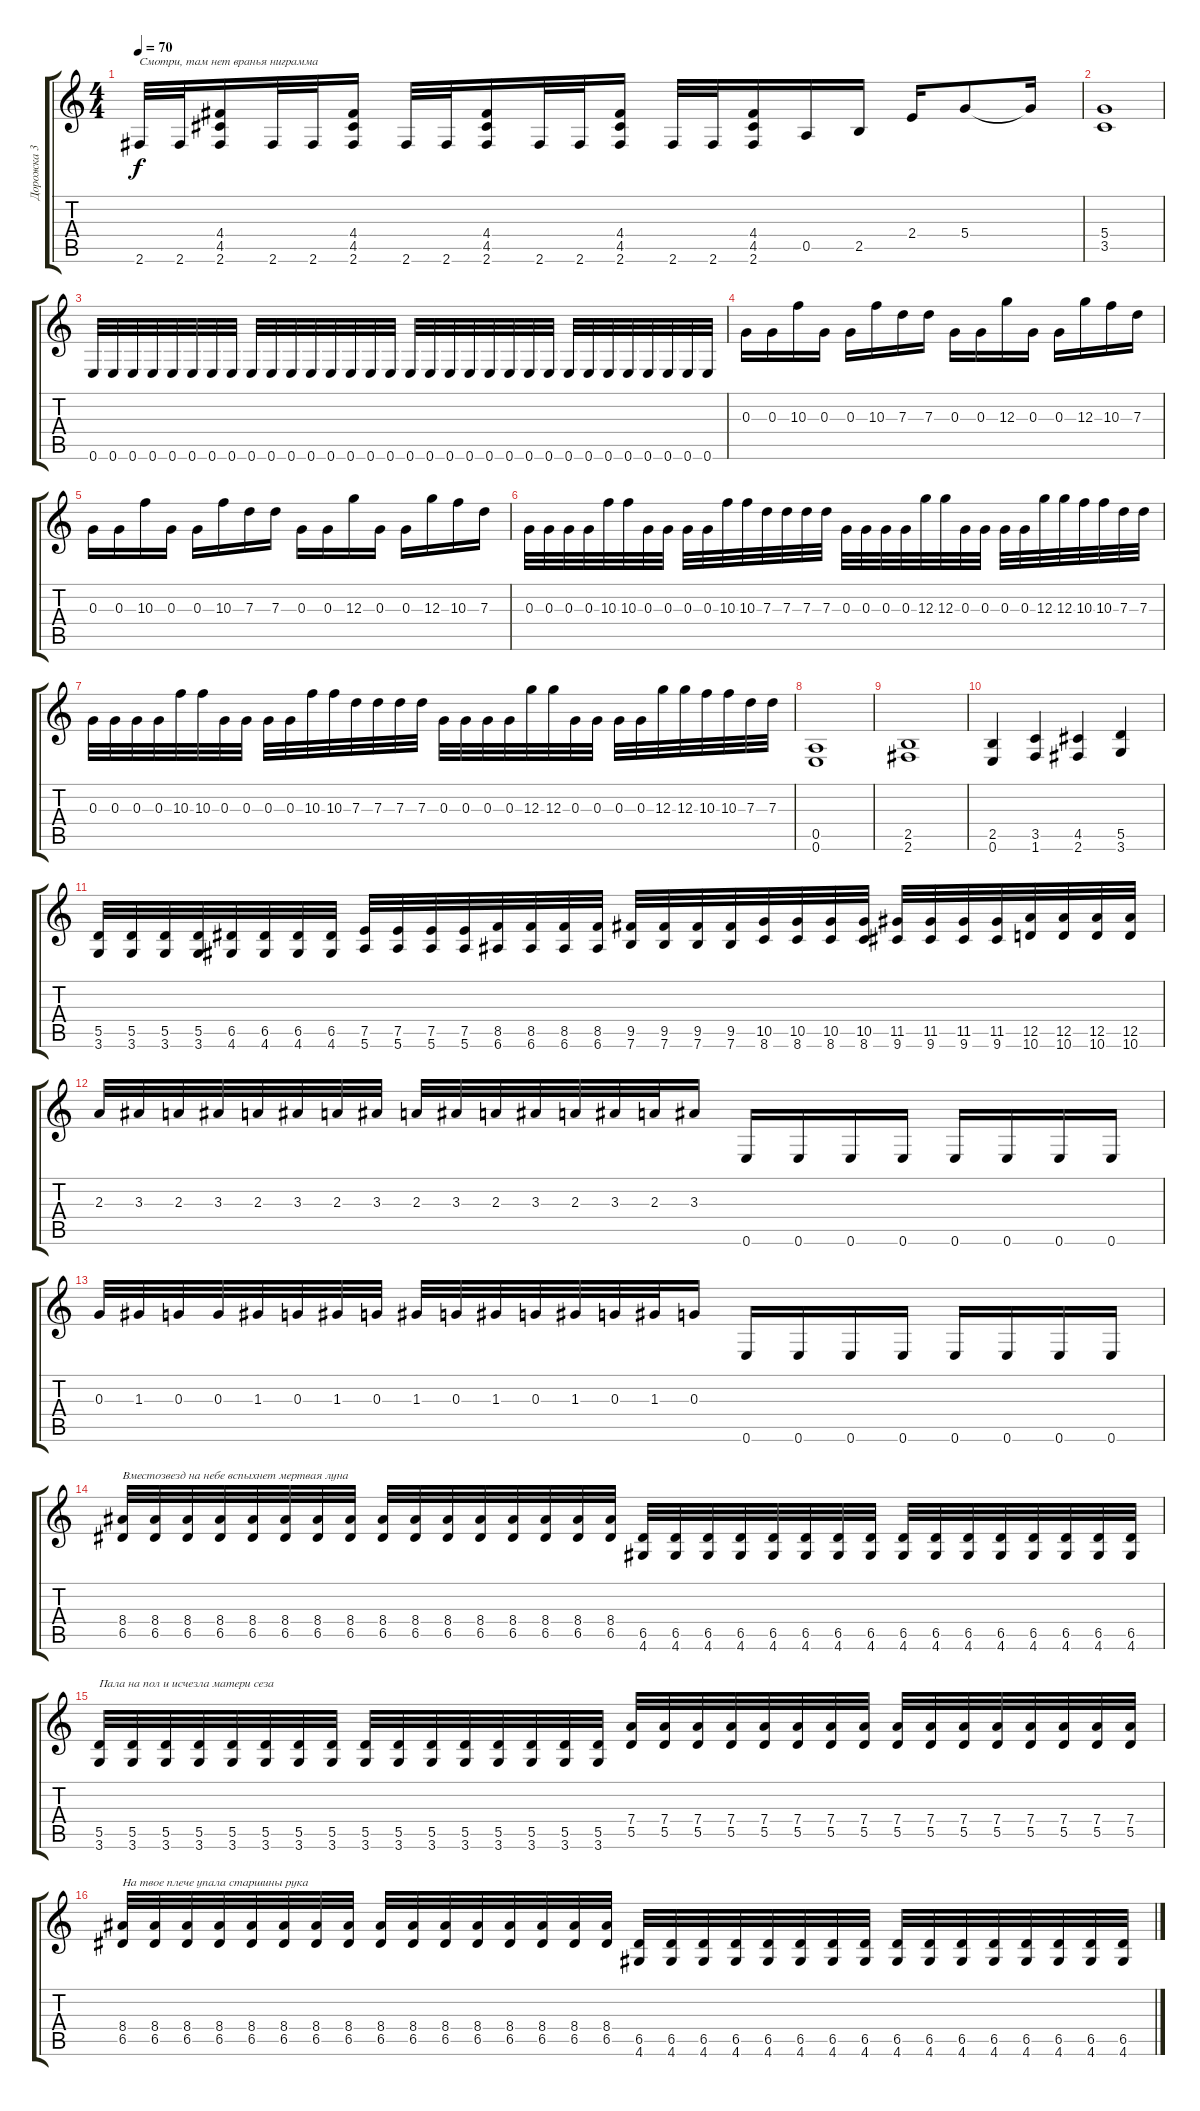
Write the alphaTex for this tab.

\track ("Дорожка 3" "Дорожка 3") {instrument distortionguitar}
\staff {score tabs}
\tuning (E4 B3 G3 D3 A2 E2) {hide}
\ts (4 4)
\tempo 70
\clef g2
\ks c
2.6.32{txt "Смотри, там нет вранья ниграмма" dy f} 2.6.32 (4.4 4.5 2.6).16 2.6.32 2.6.32 (4.4 4.5 2.6).16 2.6.32 2.6.32 (4.4 4.5 2.6).16 2.6.32 2.6.32 (4.4 4.5 2.6).16 2.6.32 2.6.32 (4.4 4.5 2.6).16 0.5.16 2.5.16 2.4.16 5.4.8 5.4{t}.16 |
(5.4 3.5).1 |
0.6.32 0.6.32 0.6.32 0.6.32 0.6.32 0.6.32 0.6.32 0.6.32 0.6.32 0.6.32 0.6.32 0.6.32 0.6.32 0.6.32 0.6.32 0.6.32 0.6.32 0.6.32 0.6.32 0.6.32 0.6.32 0.6.32 0.6.32 0.6.32 0.6.32 0.6.32 0.6.32 0.6.32 0.6.32 0.6.32 0.6.32 0.6.32 |
0.3.16 0.3.16 10.3.16 0.3.16 0.3.16 10.3.16 7.3.16 7.3.16 0.3.16 0.3.16 12.3.16 0.3.16 0.3.16 12.3.16 10.3.16 7.3.16 |
0.3.16 0.3.16 10.3.16 0.3.16 0.3.16 10.3.16 7.3.16 7.3.16 0.3.16 0.3.16 12.3.16 0.3.16 0.3.16 12.3.16 10.3.16 7.3.16 |
0.3.32 0.3.32 0.3.32 0.3.32 10.3.32 10.3.32 0.3.32 0.3.32 0.3.32 0.3.32 10.3.32 10.3.32 7.3.32 7.3.32 7.3.32 7.3.32 0.3.32 0.3.32 0.3.32 0.3.32 12.3.32 12.3.32 0.3.32 0.3.32 0.3.32 0.3.32 12.3.32 12.3.32 10.3.32 10.3.32 7.3.32 7.3.32 |
0.3.32 0.3.32 0.3.32 0.3.32 10.3.32 10.3.32 0.3.32 0.3.32 0.3.32 0.3.32 10.3.32 10.3.32 7.3.32 7.3.32 7.3.32 7.3.32 0.3.32 0.3.32 0.3.32 0.3.32 12.3.32 12.3.32 0.3.32 0.3.32 0.3.32 0.3.32 12.3.32 12.3.32 10.3.32 10.3.32 7.3.32 7.3.32 |
(0.5 0.6).1 |
(2.5 2.6).1 |
(2.5 0.6).4 (3.5 1.6).4 (4.5 2.6).4 (5.5 3.6).4 |
(5.5 3.6).32 (5.5 3.6).32 (5.5 3.6).32 (5.5 3.6).32 (6.5 4.6).32 (6.5 4.6).32 (6.5 4.6).32 (6.5 4.6).32 (7.5 5.6).32 (7.5 5.6).32 (7.5 5.6).32 (7.5 5.6).32 (8.5 6.6).32 (8.5 6.6).32 (8.5 6.6).32 (8.5 6.6).32 (9.5 7.6).32 (9.5 7.6).32 (9.5 7.6).32 (9.5 7.6).32 (10.5 8.6).32 (10.5 8.6).32 (10.5 8.6).32 (10.5 8.6).32 (11.5 9.6).32 (11.5 9.6).32 (11.5 9.6).32 (11.5 9.6).32 (12.5 10.6).32 (12.5 10.6).32 (12.5 10.6).32 (12.5 10.6).32 |
2.3.32 3.3.32 2.3.32 3.3.32 2.3.32 3.3.32 2.3.32 3.3.32 2.3.32 3.3.32 2.3.32 3.3.32 2.3.32 3.3.32 2.3.32 3.3.16 0.6.16 0.6.16 0.6.16 0.6.16 0.6.16 0.6.16 0.6.16 0.6.16 |
0.3.32 1.3.32 0.3.32 0.3.32 1.3.32 0.3.32 1.3.32 0.3.32 1.3.32 0.3.32 1.3.32 0.3.32 1.3.32 0.3.32 1.3.32 0.3.16 0.6.16 0.6.16 0.6.16 0.6.16 0.6.16 0.6.16 0.6.16 0.6.16 |
(8.4 6.5).32{txt "Вместозвезд на небе вспыхнет мертвая луна"} (8.4 6.5).32 (8.4 6.5).32 (8.4 6.5).32 (8.4 6.5).32 (8.4 6.5).32 (8.4 6.5).32 (8.4 6.5).32 (8.4 6.5).32 (8.4 6.5).32 (8.4 6.5).32 (8.4 6.5).32 (8.4 6.5).32 (8.4 6.5).32 (8.4 6.5).32 (8.4 6.5).32 (6.5 4.6).32 (6.5 4.6).32 (6.5 4.6).32 (6.5 4.6).32 (6.5 4.6).32 (6.5 4.6).32 (6.5 4.6).32 (6.5 4.6).32 (6.5 4.6).32 (6.5 4.6).32 (6.5 4.6).32 (6.5 4.6).32 (6.5 4.6).32 (6.5 4.6).32 (6.5 4.6).32 (6.5 4.6).32 |
(5.5 3.6).32{txt "Пала на пол и исчезла матери сеза"} (5.5 3.6).32 (5.5 3.6).32 (5.5 3.6).32 (5.5 3.6).32 (5.5 3.6).32 (5.5 3.6).32 (5.5 3.6).32 (5.5 3.6).32 (5.5 3.6).32 (5.5 3.6).32 (5.5 3.6).32 (5.5 3.6).32 (5.5 3.6).32 (5.5 3.6).32 (5.5 3.6).32 (7.4 5.5).32 (7.4 5.5).32 (7.4 5.5).32 (7.4 5.5).32 (7.4 5.5).32 (7.4 5.5).32 (7.4 5.5).32 (7.4 5.5).32 (7.4 5.5).32 (7.4 5.5).32 (7.4 5.5).32 (7.4 5.5).32 (7.4 5.5).32 (7.4 5.5).32 (7.4 5.5).32 (7.4 5.5).32 |
(8.4 6.5).32{txt "На твое плече упала старшины рука"} (8.4 6.5).32 (8.4 6.5).32 (8.4 6.5).32 (8.4 6.5).32 (8.4 6.5).32 (8.4 6.5).32 (8.4 6.5).32 (8.4 6.5).32 (8.4 6.5).32 (8.4 6.5).32 (8.4 6.5).32 (8.4 6.5).32 (8.4 6.5).32 (8.4 6.5).32 (8.4 6.5).32 (6.5 4.6).32 (6.5 4.6).32 (6.5 4.6).32 (6.5 4.6).32 (6.5 4.6).32 (6.5 4.6).32 (6.5 4.6).32 (6.5 4.6).32 (6.5 4.6).32 (6.5 4.6).32 (6.5 4.6).32 (6.5 4.6).32 (6.5 4.6).32 (6.5 4.6).32 (6.5 4.6).32 (6.5 4.6).32
